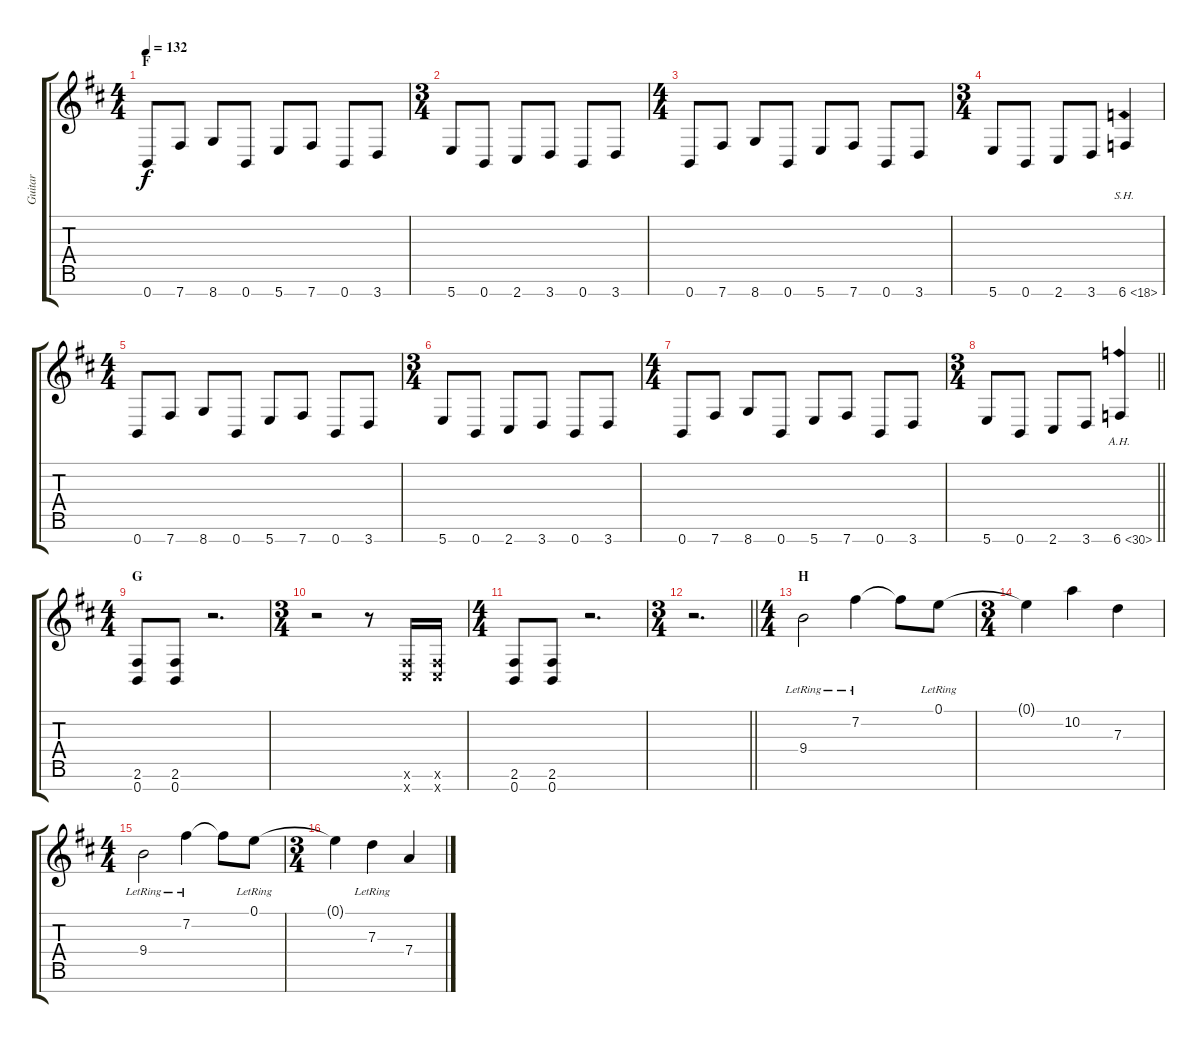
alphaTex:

\track ("Guitar" "Guitar") {instrument acousticguitarsteel}
\staff {score tabs}
\tuning (E4 B3 G3 D3 A2 E2 B1) {hide}
\ts (4 4)
\section ("" "F")
\tempo 132
\clef g2
\ks bminor
0.7.8{dy f} 7.7.8 8.7.8 0.7.8 5.7.8 7.7.8 0.7.8 3.7.8 |
\ts (3 4)
5.7.8 0.7.8 2.7.8 3.7.8 0.7.8 3.7.8 |
\ts (4 4)
0.7.8 7.7.8 8.7.8 0.7.8 5.7.8 7.7.8 0.7.8 3.7.8 |
\ts (3 4)
5.7.8 0.7.8 2.7.8 3.7.8 6.7{sh 12}.4 |
\ts (4 4)
0.7.8 7.7.8 8.7.8 0.7.8 5.7.8 7.7.8 0.7.8 3.7.8 |
\ts (3 4)
5.7.8 0.7.8 2.7.8 3.7.8 0.7.8 3.7.8 |
\ts (4 4)
0.7.8 7.7.8 8.7.8 0.7.8 5.7.8 7.7.8 0.7.8 3.7.8 |
\ts (3 4)
\barLineRight lightlight
5.7.8 0.7.8 2.7.8 3.7.8 6.7{ah 24}.4 |
\ts (4 4)
\section ("" "G")
(2.6 0.7).8 (2.6 0.7).8 r.2{d} |
\ts (3 4)
r.2 r.8 (2.6{x} 2.7{x}).16 (2.6{x} 2.7{x}).16 |
\ts (4 4)
(2.6 0.7).8 (2.6 0.7).8 r.2{d} |
\ts (3 4)
\barLineRight lightlight
r.2{d} |
\ts (4 4)
\section ("" "H")
9.4{lr}.2 7.2{lr}.4 7.2{t}.8 0.1{lr}.8 |
\ts (3 4)
0.1{t}.4 10.2.4 7.3.4 |
\ts (4 4)
9.4{lr}.2 7.2{lr}.4 7.2{t}.8 0.1{lr}.8 |
\ts (3 4)
0.1{t}.4 7.3{lr}.4 7.4.4
